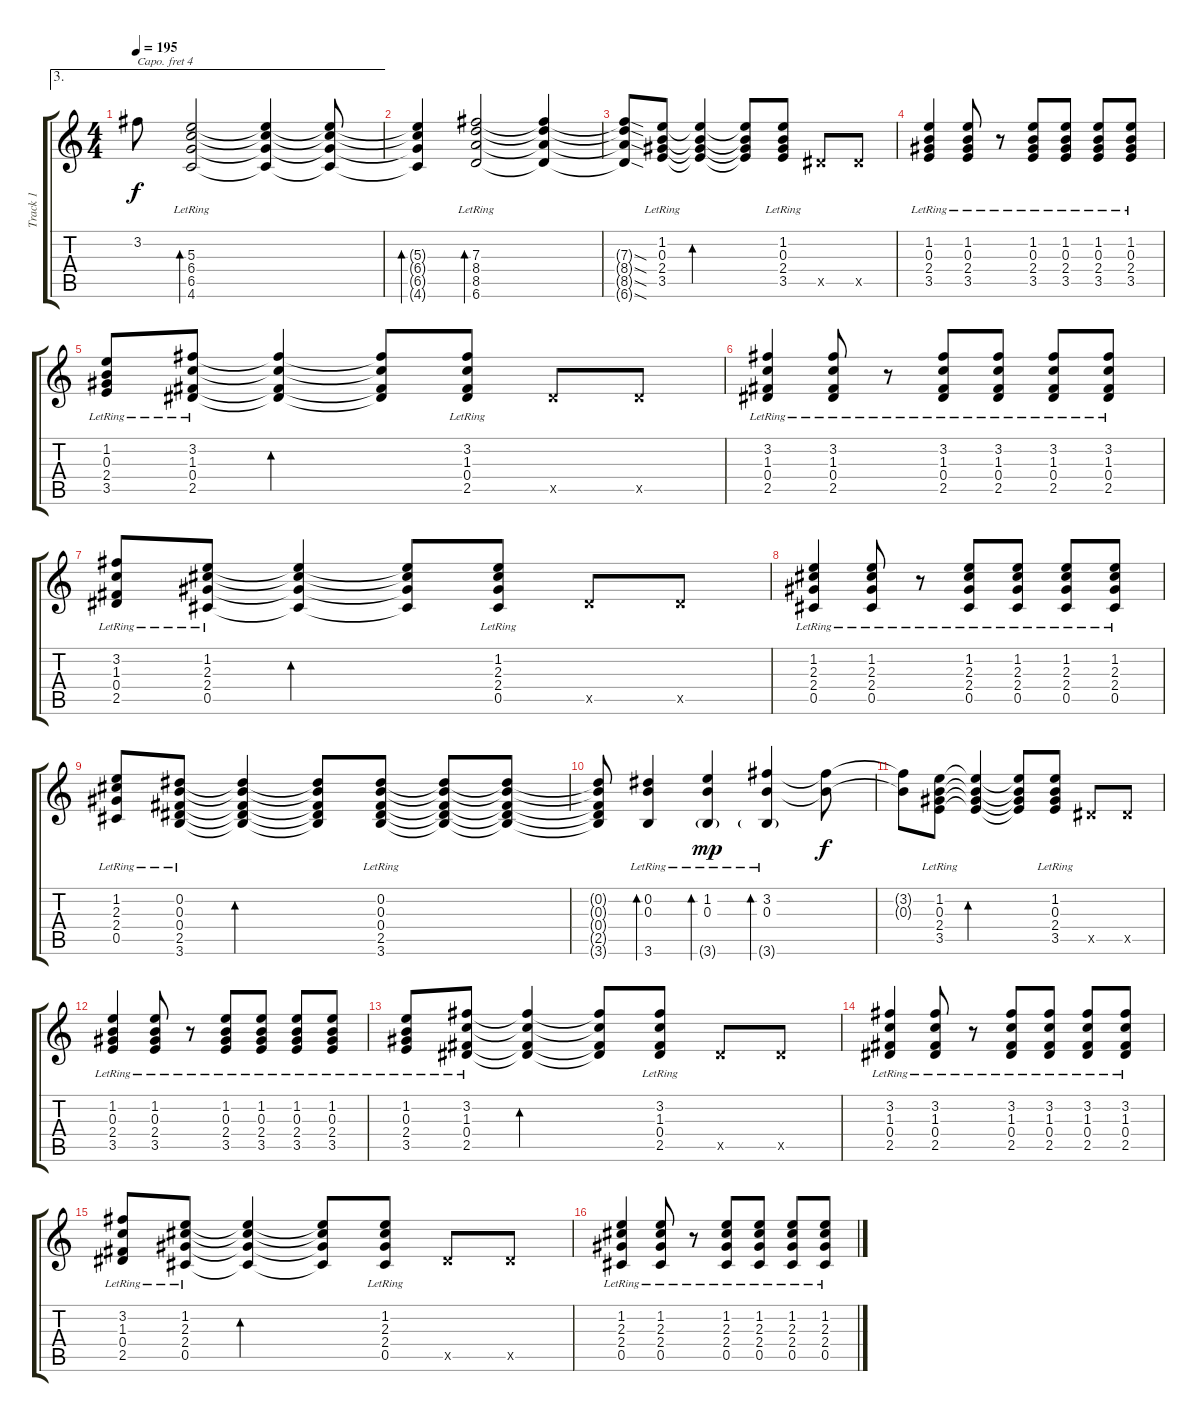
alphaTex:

\track ("Track 1" "Track 1") {instrument acousticguitarsteel}
\staff {score tabs}
\capo 4
\tuning (E4 B3 G3 D3 A2 E2) {hide}
\ae 3
\ts (4 4)
\tempo 195
\clef g2
\ks c
3.2{t}.8{dy f} (5.3{lr} 6.4{lr} 6.5{lr} 4.6{lr}).2{bd 480} (5.3{t} 6.4{t} 6.5{t} 4.6{t}).4 (5.3{t} 6.4{t} 6.5{t} 4.6{t}).8 |
(5.3{t} 6.4{t} 6.5{t} 4.6{t}).4{bd 480} (7.3{lr} 8.4{lr} 8.5{lr} 6.6{lr}).2{bd 480} (7.3{t} 8.4{t} 8.5{t} 6.6{t}).4 |
(7.3{sod t} 8.4{sod t} 8.5{sod t} 6.6{sod t}).8 (1.2{lr} 0.3{lr} 2.4{lr} 3.5{lr}).8 (1.2{t} 0.3{t} 2.4{t} 3.5{t}).4{bd 480} (1.2{t} 0.3{t} 2.4{t} 3.5{t}).8 (1.2{lr} 0.3{lr} 2.4{lr} 3.5{lr}).8 2.5{x}.8 2.5{x}.8 |
(1.2{lr} 0.3{lr} 2.4{lr} 3.5{lr}).4 (1.2{lr} 0.3{lr} 2.4{lr} 3.5{lr}).8 r.8 (1.2{lr} 0.3{lr} 2.4{lr} 3.5{lr}).8 (1.2{lr} 0.3{lr} 2.4{lr} 3.5{lr}).8 (1.2{lr} 0.3{lr} 2.4{lr} 3.5{lr}).8 (1.2{lr} 0.3{lr} 2.4{lr} 3.5{lr}).8 |
(1.2{lr} 0.3{lr} 2.4{lr} 3.5{lr}).8 (3.2{lr} 1.3{lr} 0.4{lr} 2.5{lr}).8 (3.2{t} 1.3{t} 0.4{t} 2.5{t}).4{bd 480} (3.2{t} 1.3{t} 0.4{t} 2.5{t}).8 (3.2{lr} 1.3{lr} 0.4{lr} 2.5{lr}).8 2.5{x}.8 2.5{x}.8 |
(3.2{lr} 1.3{lr} 0.4{lr} 2.5{lr}).4 (3.2{lr} 1.3{lr} 0.4{lr} 2.5{lr}).8 r.8 (3.2{lr} 1.3{lr} 0.4{lr} 2.5{lr}).8 (3.2{lr} 1.3{lr} 0.4{lr} 2.5{lr}).8 (3.2{lr} 1.3{lr} 0.4{lr} 2.5{lr}).8 (3.2{lr} 1.3{lr} 0.4{lr} 2.5{lr}).8 |
(3.2{lr} 1.3{lr} 0.4{lr} 2.5{lr}).8 (1.2{lr} 2.3{lr} 2.4{lr} 0.5{lr}).8 (1.2{t} 2.3{t} 2.4{t} 0.5{t}).4{bd 480} (1.2{t} 2.3{t} 2.4{t} 0.5{t}).8 (1.2{lr} 2.3{lr} 2.4{lr} 0.5{lr}).8 2.5{x}.8 2.5{x}.8 |
(1.2{lr} 2.3{lr} 2.4{lr} 0.5{lr}).4 (1.2{lr} 2.3{lr} 2.4{lr} 0.5{lr}).8 r.8 (1.2{lr} 2.3{lr} 2.4{lr} 0.5{lr}).8 (1.2{lr} 2.3{lr} 2.4{lr} 0.5{lr}).8 (1.2{lr} 2.3{lr} 2.4{lr} 0.5{lr}).8 (1.2{lr} 2.3{lr} 2.4{lr} 0.5{lr}).8 |
(1.2{lr} 2.3{lr} 2.4{lr} 0.5{lr}).8 (0.2{lr} 0.3{lr} 0.4{lr} 2.5{lr} 3.6{lr}).8 (0.2{t} 0.3{t} 0.4{t} 2.5{t} 3.6{t}).4{bd 480} (0.2{t} 0.3{t} 0.4{t} 2.5{t} 3.6{t}).8 (0.2{lr} 0.3{lr} 0.4{lr} 2.5{lr} 3.6{lr}).8 (0.2{t} 0.3{t} 0.4{t} 2.5{t} 3.6{t}).8 (0.2{t} 0.3{t} 0.4{t} 2.5{t} 3.6{t}).8 |
(0.2{t} 0.3{t} 0.4{t} 2.5{t} 3.6{t}).8 (0.2{lr} 0.3{lr} 3.6{lr}).4{bd 240} (1.2{lr} 0.3{lr} 3.6{g lr}).4{bd 240 dy mp} (3.2{lr} 0.3{lr} 3.6{g lr}).4{bd 240} (3.2{t} 0.3{t}).8{dy f} |
(3.2{t} 0.3{t}).8 (1.2{lr} 0.3{lr} 2.4{lr} 3.5{lr}).8 (1.2{t} 0.3{t} 2.4{t} 3.5{t}).4{bd 480} (1.2{t} 0.3{t} 2.4{t} 3.5{t}).8 (1.2{lr} 0.3{lr} 2.4{lr} 3.5{lr}).8 2.5{x}.8 2.5{x}.8 |
(1.2{lr} 0.3{lr} 2.4{lr} 3.5{lr}).4 (1.2{lr} 0.3{lr} 2.4{lr} 3.5{lr}).8 r.8 (1.2{lr} 0.3{lr} 2.4{lr} 3.5{lr}).8 (1.2{lr} 0.3{lr} 2.4{lr} 3.5{lr}).8 (1.2{lr} 0.3{lr} 2.4{lr} 3.5{lr}).8 (1.2{lr} 0.3{lr} 2.4{lr} 3.5{lr}).8 |
(1.2{lr} 0.3{lr} 2.4{lr} 3.5{lr}).8 (3.2{lr} 1.3{lr} 0.4{lr} 2.5{lr}).8 (3.2{t} 1.3{t} 0.4{t} 2.5{t}).4{bd 480} (3.2{t} 1.3{t} 0.4{t} 2.5{t}).8 (3.2{lr} 1.3{lr} 0.4{lr} 2.5{lr}).8 2.5{x}.8 2.5{x}.8 |
(3.2{lr} 1.3{lr} 0.4{lr} 2.5{lr}).4 (3.2{lr} 1.3{lr} 0.4{lr} 2.5{lr}).8 r.8 (3.2{lr} 1.3{lr} 0.4{lr} 2.5{lr}).8 (3.2{lr} 1.3{lr} 0.4{lr} 2.5{lr}).8 (3.2{lr} 1.3{lr} 0.4{lr} 2.5{lr}).8 (3.2{lr} 1.3{lr} 0.4{lr} 2.5{lr}).8 |
(3.2{lr} 1.3{lr} 0.4{lr} 2.5{lr}).8 (1.2{lr} 2.3{lr} 2.4{lr} 0.5{lr}).8 (1.2{t} 2.3{t} 2.4{t} 0.5{t}).4{bd 480} (1.2{t} 2.3{t} 2.4{t} 0.5{t}).8 (1.2{lr} 2.3{lr} 2.4{lr} 0.5{lr}).8 2.5{x}.8 2.5{x}.8 |
(1.2{lr} 2.3{lr} 2.4{lr} 0.5{lr}).4 (1.2{lr} 2.3{lr} 2.4{lr} 0.5{lr}).8 r.8 (1.2{lr} 2.3{lr} 2.4{lr} 0.5{lr}).8 (1.2{lr} 2.3{lr} 2.4{lr} 0.5{lr}).8 (1.2{lr} 2.3{lr} 2.4{lr} 0.5{lr}).8 (1.2{lr} 2.3{lr} 2.4{lr} 0.5{lr}).8
